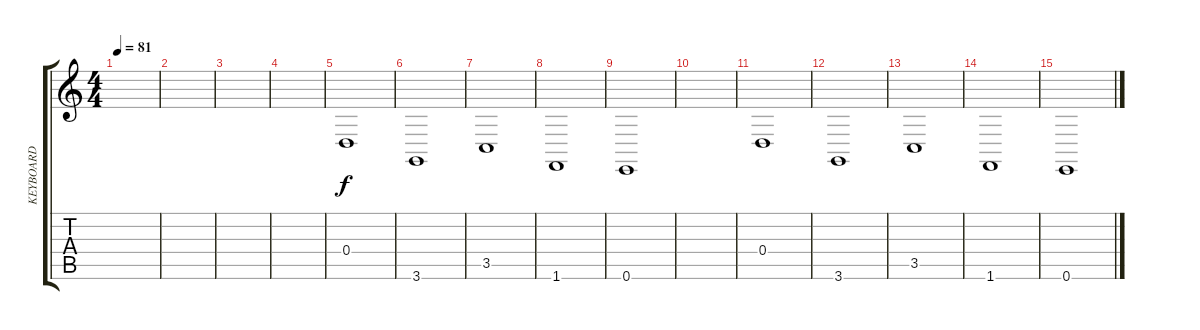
\track ("KEYBOARD" "KEYBOARD") {instrument churchorgan}
\staff {score tabs}
\tuning (E4 B3 G3 D3 A2 E2) {hide}
\ts (4 4)
\tempo 81
\clef g2
\ks c
|
|
|
|
0.4.1 |
3.6.1 |
3.5.1 |
1.6.1 |
0.6.1 |
|
0.4.1 |
3.6.1 |
3.5.1 |
1.6.1 |
0.6.1
